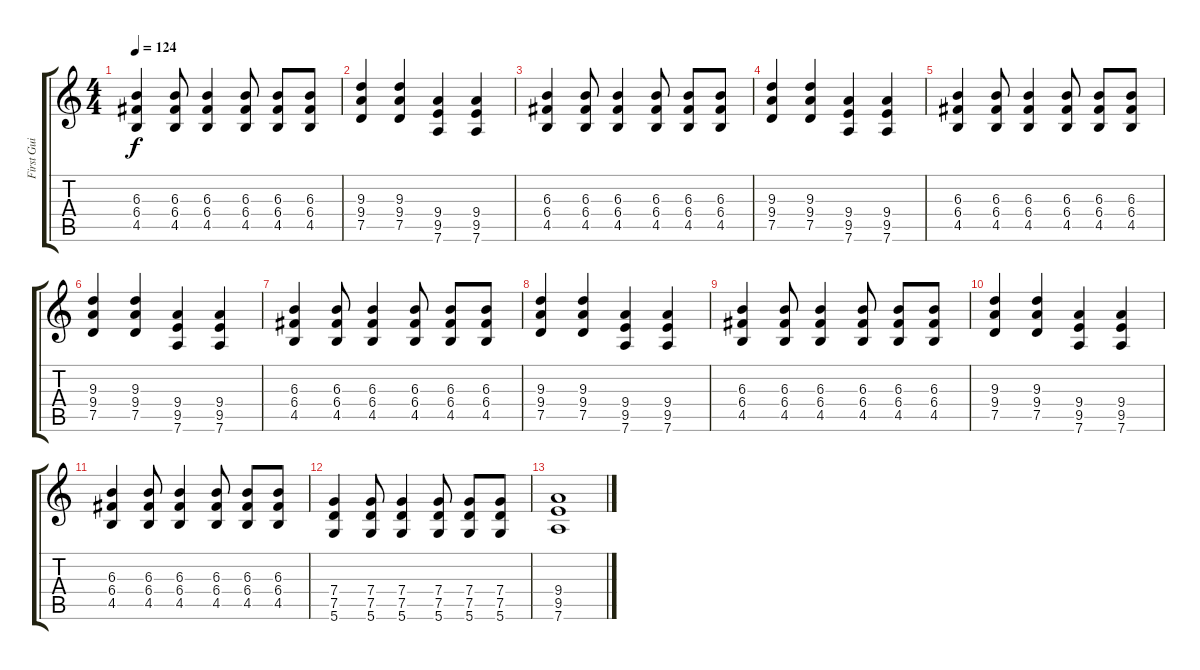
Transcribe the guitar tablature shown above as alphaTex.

\track (" First Guitar" " First Gui") {instrument overdrivenguitar}
\staff {score tabs}
\tuning (D4 A3 F3 C3 G2 D2) {hide}
\ts (4 4)
\tempo 124
\clef g2
\ks c
(6.3 6.4 4.5).4{dy f} (6.3 6.4 4.5).8 (6.3 6.4 4.5).4 (6.3 6.4 4.5).8 (6.3 6.4 4.5).8 (6.3 6.4 4.5).8 |
(9.3 9.4 7.5).4 (9.3 9.4 7.5).4 (9.4 9.5 7.6).4 (9.4 9.5 7.6).4 |
(6.3 6.4 4.5).4 (6.3 6.4 4.5).8 (6.3 6.4 4.5).4 (6.3 6.4 4.5).8 (6.3 6.4 4.5).8 (6.3 6.4 4.5).8 |
(9.3 9.4 7.5).4 (9.3 9.4 7.5).4 (9.4 9.5 7.6).4 (9.4 9.5 7.6).4 |
(6.3 6.4 4.5).4 (6.3 6.4 4.5).8 (6.3 6.4 4.5).4 (6.3 6.4 4.5).8 (6.3 6.4 4.5).8 (6.3 6.4 4.5).8 |
(9.3 9.4 7.5).4 (9.3 9.4 7.5).4 (9.4 9.5 7.6).4 (9.4 9.5 7.6).4 |
(6.3 6.4 4.5).4 (6.3 6.4 4.5).8 (6.3 6.4 4.5).4 (6.3 6.4 4.5).8 (6.3 6.4 4.5).8 (6.3 6.4 4.5).8 |
(9.3 9.4 7.5).4 (9.3 9.4 7.5).4 (9.4 9.5 7.6).4 (9.4 9.5 7.6).4 |
(6.3 6.4 4.5).4 (6.3 6.4 4.5).8 (6.3 6.4 4.5).4 (6.3 6.4 4.5).8 (6.3 6.4 4.5).8 (6.3 6.4 4.5).8 |
(9.3 9.4 7.5).4 (9.3 9.4 7.5).4 (9.4 9.5 7.6).4 (9.4 9.5 7.6).4 |
(6.3 6.4 4.5).4 (6.3 6.4 4.5).8 (6.3 6.4 4.5).4 (6.3 6.4 4.5).8 (6.3 6.4 4.5).8 (6.3 6.4 4.5).8 |
(7.4 7.5 5.6).4 (7.4 7.5 5.6).8 (7.4 7.5 5.6).4 (7.4 7.5 5.6).8 (7.4 7.5 5.6).8 (7.4 7.5 5.6).8 |
(9.4 9.5 7.6).1
